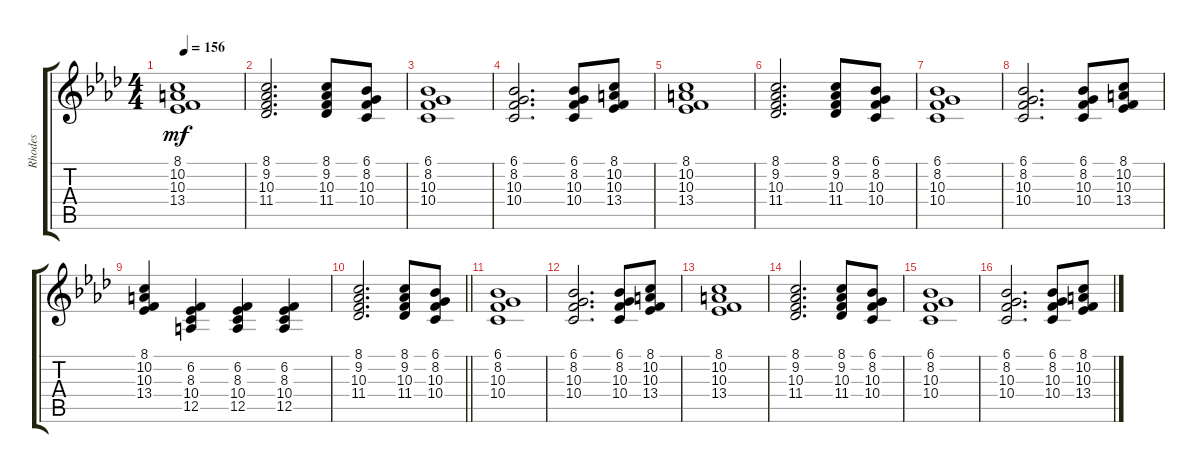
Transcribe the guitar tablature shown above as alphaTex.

\track ("Rhodes" "Rhodes") {instrument electricpiano1}
\staff {score tabs}
\tuning (E4 B3 G3 D3 A2 E2) {hide}
\ts (4 4)
\tempo 156
\clef g2
\ks fminor
(8.1 10.2 10.3 13.4).1{dy mf} |
(8.1 9.2 10.3 11.4).2{d} (8.1 9.2 10.3 11.4).8 (6.1 8.2 10.3 10.4).8 |
(6.1 8.2 10.3 10.4).1 |
(6.1 8.2 10.3 10.4).2{d} (6.1 8.2 10.3 10.4).8 (8.1 10.2 10.3 13.4).8 |
(8.1 10.2 10.3 13.4).1 |
(8.1 9.2 10.3 11.4).2{d} (8.1 9.2 10.3 11.4).8 (6.1 8.2 10.3 10.4).8 |
(6.1 8.2 10.3 10.4).1 |
(6.1 8.2 10.3 10.4).2{d} (6.1 8.2 10.3 10.4).8 (8.1 10.2 10.3 13.4).8 |
(8.1 10.2 10.3 13.4).4 (6.2 8.3 10.4 12.5).4 (6.2 8.3 10.4 12.5).4 (6.2 8.3 10.4 12.5).4 |
\barLineRight lightlight
(8.1 9.2 10.3 11.4).2{d} (8.1 9.2 10.3 11.4).8 (6.1 8.2 10.3 10.4).8 |
(6.1 8.2 10.3 10.4).1 |
(6.1 8.2 10.3 10.4).2{d} (6.1 8.2 10.3 10.4).8 (8.1 10.2 10.3 13.4).8 |
(8.1 10.2 10.3 13.4).1 |
(8.1 9.2 10.3 11.4).2{d} (8.1 9.2 10.3 11.4).8 (6.1 8.2 10.3 10.4).8 |
(6.1 8.2 10.3 10.4).1 |
(6.1 8.2 10.3 10.4).2{d} (6.1 8.2 10.3 10.4).8 (8.1 10.2 10.3 13.4).8
